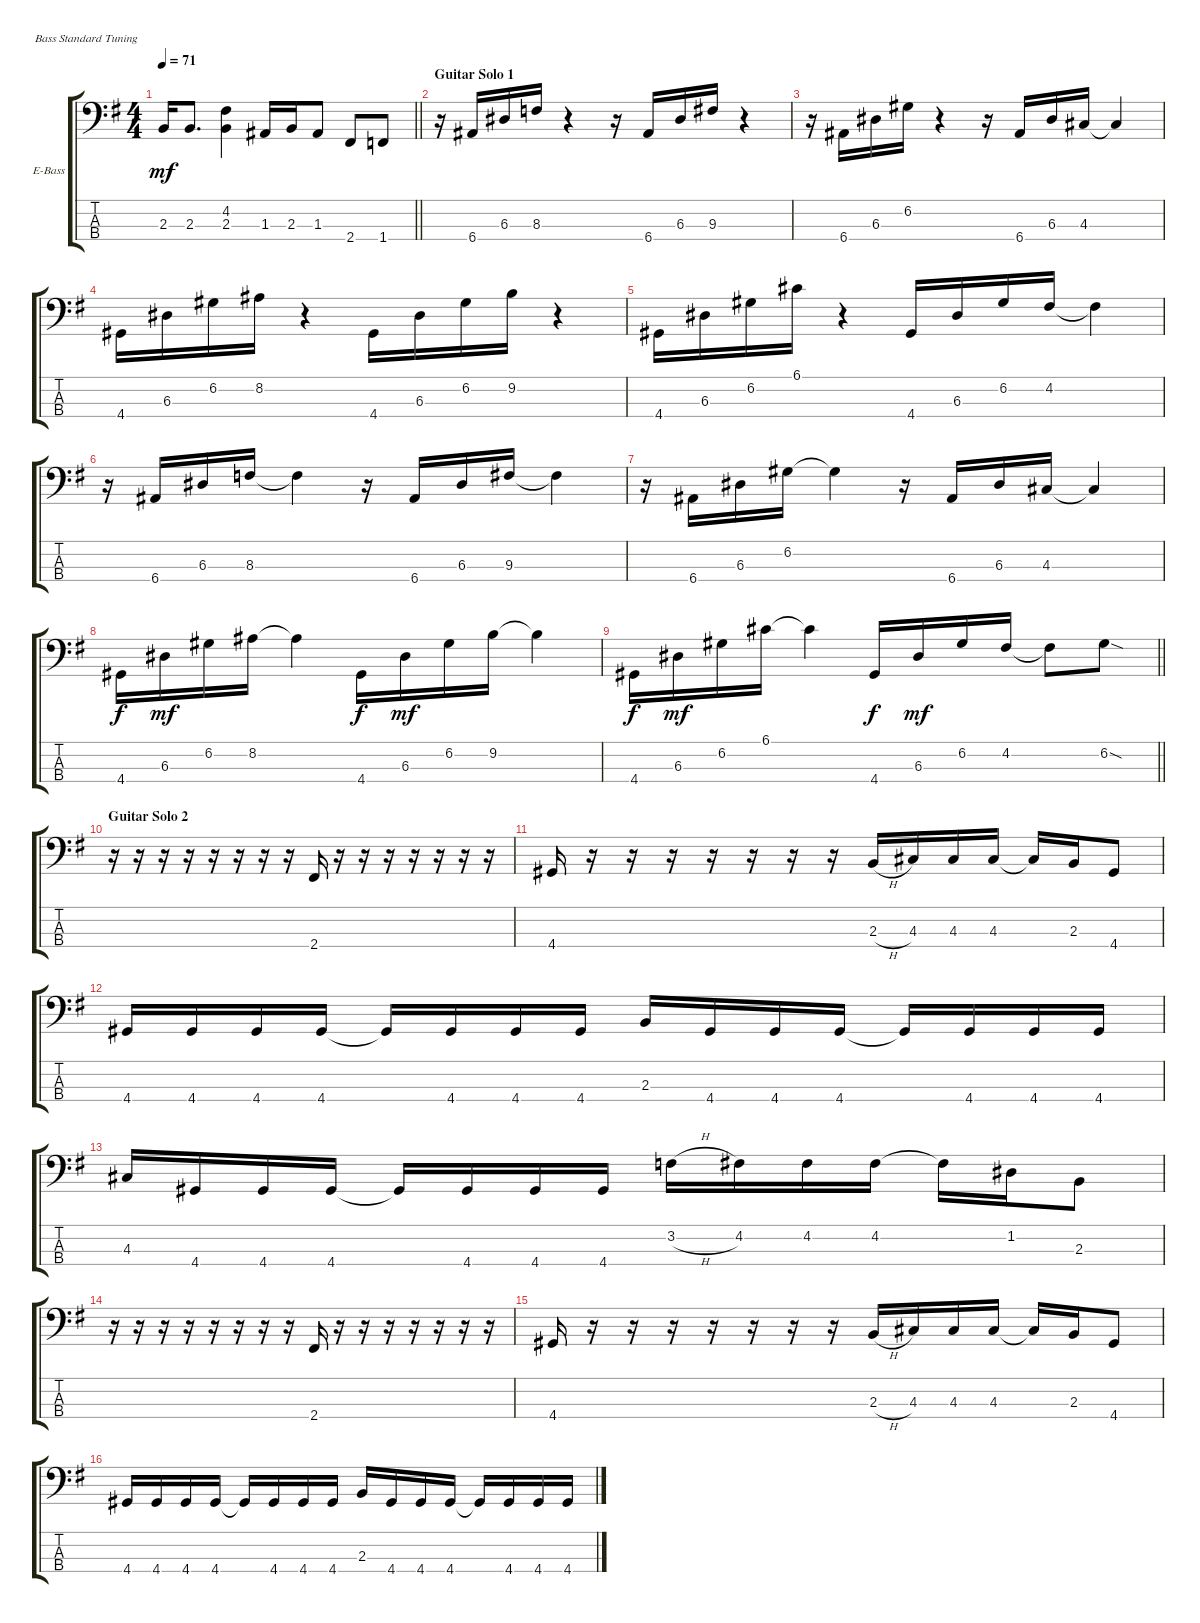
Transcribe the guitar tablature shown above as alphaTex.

\bracketExtendMode groupsimilarinstruments
\firstSystemTrackNameOrientation horizontal
\otherSystemsTrackNameOrientation horizontal
\track ("Бас" "E-Bass") {instrument electricbassfinger}
\staff {score tabs}
\tuning (G2 D2 A1 E1)
\ts (4 4)
\tempo 71
\clef f4
\barLineRight lightlight
\ks eminor
2.3.16{dy mf} 2.3.8{d} (2.3 4.2).4 1.3.16 2.3.16 1.3.8 2.4.8 1.4.8 |
\section ("" "Guitar Solo 1")
r.16 6.4.16 6.3.16 8.3.16 r.4 r.16 6.4.16 6.3.16 9.3.16 r.4 |
r.16 6.4.16 6.3.16 6.2.16 r.4 r.16 6.4.16 6.3.16 4.3.16 4.3{t}.4 |
4.4.16 6.3.16 6.2.16 8.2.16 r.4 4.4.16 6.3.16 6.2.16 9.2.16 r.4 |
4.4.16 6.3.16 6.2.16 6.1.16 r.4 4.4.16 6.3.16 6.2.16 4.2.16 4.2{t}.4 |
r.16 6.4.16 6.3.16 8.3.16 8.3{t}.4 r.16 6.4.16 6.3.16 9.3.16 9.3{t}.4 |
r.16 6.4.16 6.3.16 6.2.16 6.2{t}.4 r.16 6.4.16 6.3.16 4.3.16 4.3{t}.4 |
4.4.16{dy f} 6.3.16{dy mf} 6.2.16 8.2.16 8.2{t}.4 4.4.16{dy f} 6.3.16{dy mf} 6.2.16 9.2.16 9.2{t}.4 |
\barLineRight lightlight
4.4.16{dy f} 6.3.16{dy mf} 6.2.16 6.1.16 6.1{t}.4 4.4.16{dy f} 6.3.16{dy mf} 6.2.16 4.2.16 4.2{t}.8 6.2{sod}.8 |
\section ("" "Guitar Solo 2")
r.16 r.16 r.16 r.16 r.16 r.16 r.16 r.16 2.4.16 r.16 r.16 r.16 r.16 r.16 r.16 r.16 |
4.4.16 r.16 r.16 r.16 r.16 r.16 r.16 r.16 2.3{h}.16 4.3.16 4.3.16 4.3.16 4.3{t}.16 2.3.16 4.4.8 |
4.4.16 4.4.16 4.4.16 4.4.16 4.4{t}.16 4.4.16 4.4.16 4.4.16 2.3.16 4.4.16 4.4.16 4.4.16 4.4{t}.16 4.4.16 4.4.16 4.4.16 |
4.3.16 4.4.16 4.4.16 4.4.16 4.4{t}.16 4.4.16 4.4.16 4.4.16 3.2{h}.16 4.2.16 4.2.16 4.2.16 4.2{t}.16 1.2.16 2.3.8 |
r.16 r.16 r.16 r.16 r.16 r.16 r.16 r.16 2.4.16 r.16 r.16 r.16 r.16 r.16 r.16 r.16 |
4.4.16 r.16 r.16 r.16 r.16 r.16 r.16 r.16 2.3{h}.16 4.3.16 4.3.16 4.3.16 4.3{t}.16 2.3.16 4.4.8 |
4.4.16 4.4.16 4.4.16 4.4.16 4.4{t}.16 4.4.16 4.4.16 4.4.16 2.3.16 4.4.16 4.4.16 4.4.16 4.4{t}.16 4.4.16 4.4.16 4.4.16
